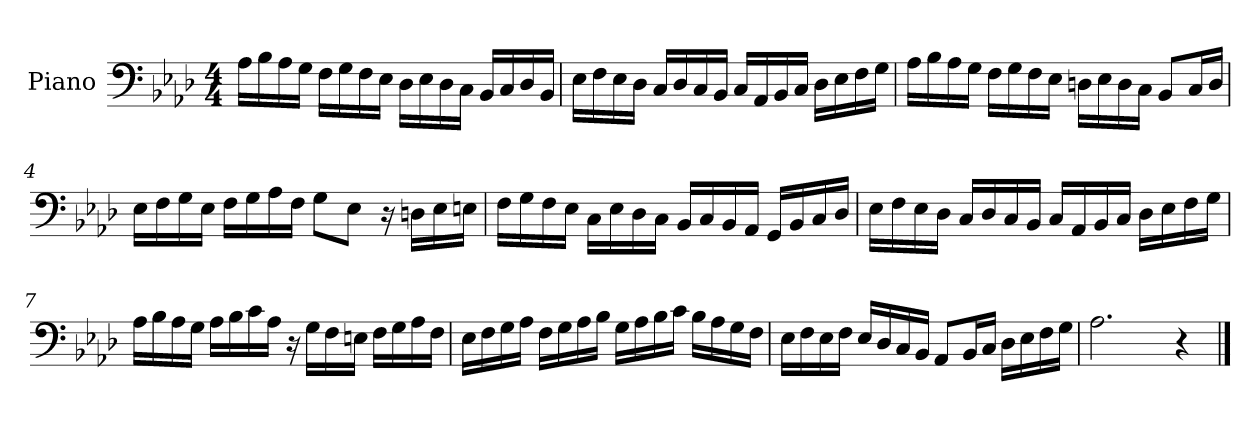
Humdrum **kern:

**kern
*part1
*staff1
*I"Piano
*I'Pno.
*clefF4
*k[b-e-a-d-]
*M4/4
*MM120
=1
16A-\LL
16B-\
16A-\
16G\JJ
16F\LL
16G\
16F\
16E-\JJ
16D-\LL
16E-\
16D-\
16C\JJ
16BB-/LL
16C/
16D-/
16BB-/JJ
=2
16E-\LL
16F\
16E-\
16D-\JJ
16C/LL
16D-/
16C/
16BB-/JJ
16C/LL
16AA-/
16BB-/
16C/JJ
16D-\LL
16E-\
16F\
16G\JJ
!!LO:LB:g=z
=3
16A-\LL
16B-\
16A-\
16G\JJ
16F\LL
16G\
16F\
16E-\JJ
16Dn\LL
16E-\
16D\
16C\JJ
8BB-/L
16C/L
16D/JJ
=4
16E-\LL
16F\
16G\
16E-\JJ
16F\LL
16G\
16A-\
16F\JJ
8G\L
8E-\J
16r
16Dn\LL
16E-\
16En\JJ
=5
16F\LL
16G\
16F\
16E-\JJ
16C\LL
16E-\
16D-\
16C\JJ
16BB-/LL
16C/
16BB-/
16AA-/JJ
16GG/LL
16BB-/
16C/
16D-/JJ
!!LO:LB:g=z
=6
16E-\LL
16F\
16E-\
16D-\JJ
16C/LL
16D-/
16C/
16BB-/JJ
16C/LL
16AA-/
16BB-/
16C/JJ
16D-\LL
16E-\
16F\
16G\JJ
=7
16A-\LL
16B-\
16A-\
16G\JJ
16A-\LL
16B-\
16c\
16A-\JJ
16r
16G\LL
16F\
16En\JJ
16F\LL
16G\
16A-\
16F\JJ
!!LO:LB:g=z
=8
16E-\LL
16F\
16G\
16A-\JJ
16F\LL
16G\
16A-\
16B-\JJ
16G\LL
16A-\
16B-\
16c\JJ
16B-\LL
16A-\
16G\
16F\JJ
=9
16E-\LL
16F\
16E-\
16F\JJ
16E-/LL
16D-/
16C/
16BB-/JJ
8AA-/L
16BB-/L
16C/JJ
16D-\LL
16E-\
16F\
16G\JJ
=10
2.A-\
4r
==
*-
